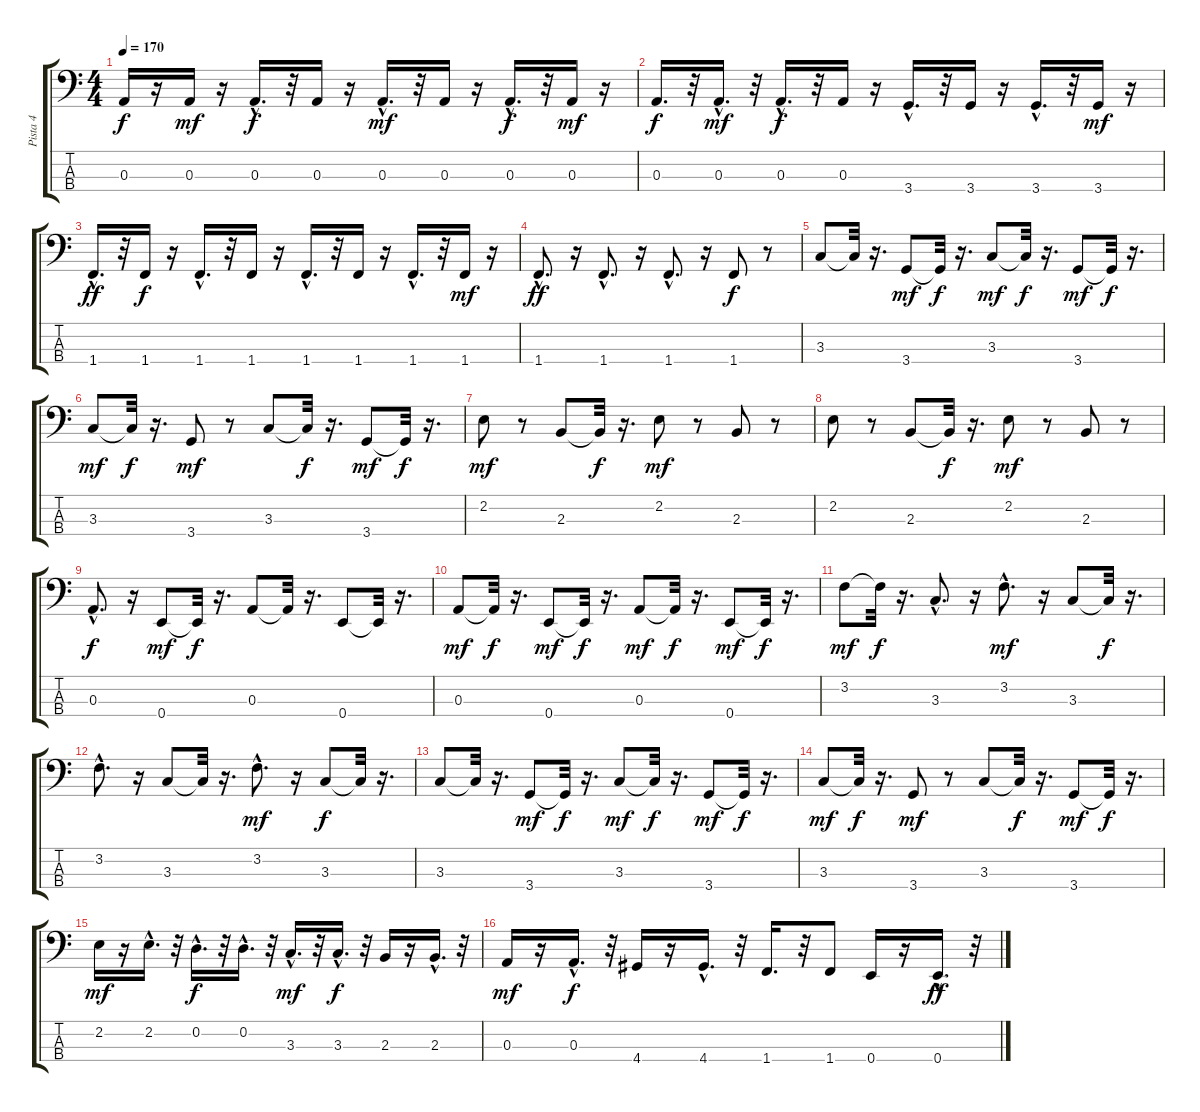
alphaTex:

\track ("Pista 4" "Pista 4") {instrument electricbassfinger}
\staff {score tabs}
\tuning (G2 D2 A1 E1) {hide}
\ts (4 4)
\tempo 170
\clef f4
\ks c
0.3.16{dy f} r.16 0.3.16{dy mf} r.16 0.3{hac}.16{d dy f} r.32 0.3.16 r.16 0.3{hac}.16{d dy mf} r.32 0.3.16 r.16 0.3{hac}.16{d dy f} r.32 0.3.16{dy mf} r.16 |
0.3.16{d dy f} r.32 0.3{hac}.16{d dy mf} r.32 0.3{hac}.16{d dy f} r.32 0.3.16 r.16 3.4{hac}.16{d} r.32 3.4.16 r.16 3.4{hac}.16{d} r.32 3.4.16{dy mf} r.16 |
1.4{hac}.16{d dy ff} r.32 1.4.16{dy f} r.16 1.4{hac}.16{d} r.32 1.4.16 r.16 1.4{hac}.16{d} r.32 1.4.16 r.16 1.4{hac}.16{d} r.32 1.4.16{dy mf} r.16 |
1.4{hac}.8{d dy ff} r.16 1.4{hac}.8{d} r.16 1.4{hac}.8{d} r.16 1.4.8{dy f} r.8 |
3.3.8 3.3{t}.32 r.16{d} 3.4.8{dy mf} 3.4{t}.32{dy f} r.16{d} 3.3.8{dy mf} 3.3{t}.32{dy f} r.16{d} 3.4.8{dy mf} 3.4{t}.32{dy f} r.16{d} |
3.3.8{dy mf} 3.3{t}.32{dy f} r.16{d} 3.4.8{dy mf} r.8 3.3.8 3.3{t}.32{dy f} r.16{d} 3.4.8{dy mf} 3.4{t}.32{dy f} r.16{d} |
2.2.8{dy mf} r.8 2.3.8 2.3{t}.32{dy f} r.16{d} 2.2.8{dy mf} r.8 2.3.8 r.8 |
2.2.8 r.8 2.3.8 2.3{t}.32{dy f} r.16{d} 2.2.8{dy mf} r.8 2.3.8 r.8 |
0.3{hac}.8{d dy f} r.16 0.4.8{dy mf} 0.4{t}.32{dy f} r.16{d} 0.3.8 0.3{t}.32 r.16{d} 0.4.8 0.4{t}.32 r.16{d} |
0.3.8{dy mf} 0.3{t}.32{dy f} r.16{d} 0.4.8{dy mf} 0.4{t}.32{dy f} r.16{d} 0.3.8{dy mf} 0.3{t}.32{dy f} r.16{d} 0.4.8{dy mf} 0.4{t}.32{dy f} r.16{d} |
3.2.8{dy mf} 3.2{t}.32{dy f} r.16{d} 3.3{hac}.8{d} r.16 3.2{hac}.8{d dy mf} r.16 3.3.8 3.3{t}.32{dy f} r.16{d} |
3.2{hac}.8{d} r.16 3.3.8 3.3{t}.32 r.16{d} 3.2{hac}.8{d dy mf} r.16 3.3.8{dy f} 3.3{t}.32 r.16{d} |
3.3.8 3.3{t}.32 r.16{d} 3.4.8{dy mf} 3.4{t}.32{dy f} r.16{d} 3.3.8{dy mf} 3.3{t}.32{dy f} r.16{d} 3.4.8{dy mf} 3.4{t}.32{dy f} r.16{d} |
3.3.8{dy mf} 3.3{t}.32{dy f} r.16{d} 3.4.8{dy mf} r.8 3.3.8 3.3{t}.32{dy f} r.16{d} 3.4.8{dy mf} 3.4{t}.32{dy f} r.16{d} |
2.2.16{dy mf} r.16 2.2{hac}.16{d} r.32 0.2{hac}.16{d dy f} r.32 0.2{hac}.16{d} r.32 3.3{hac}.16{d dy mf} r.32 3.3{hac}.16{d dy f} r.32 2.3.16 r.16 2.3{hac}.16{d} r.32 |
0.3.16{dy mf} r.16 0.3{hac}.16{d dy f} r.32 4.4.16 r.16 4.4{hac}.16{d} r.32 1.4.16{d} r.32 1.4.8 0.4.16 r.16 0.4{hac}.16{d dy ff} r.32
